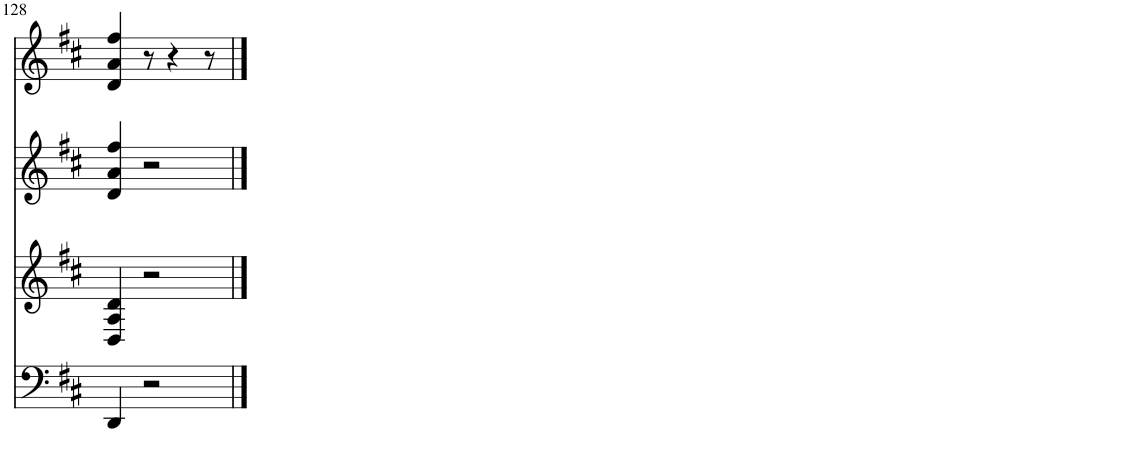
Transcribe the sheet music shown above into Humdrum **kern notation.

**kern	**kern	**kern	**kern
*part4	*part3	*part2	*part1
*staff4	*staff3	*staff2	*staff1
*I"Violoncello	*I"Viola	*I"Violin	*I"Violin
*I'Vc	*I'Vla	*I'Vln	*I'Vln
!!LO:PB:g=z
*clefF4	*clefG2	*clefG2	*clefG2
*k[f#c#]	*k[f#c#]	*k[f#c#]	*k[f#c#]
*M6/8	*M6/8	*M6/8	*M6/8
=128	=128	=128	=128
4DD/	4D/ 4A/ 4d/	4d/ 4a/ 4ff#/	4d/ 4a/ 4ff#/
2r	2r	2r	8r
.	.	.	4r
.	.	.	8r
==	==	==	==
*-	*-	*-	*-
